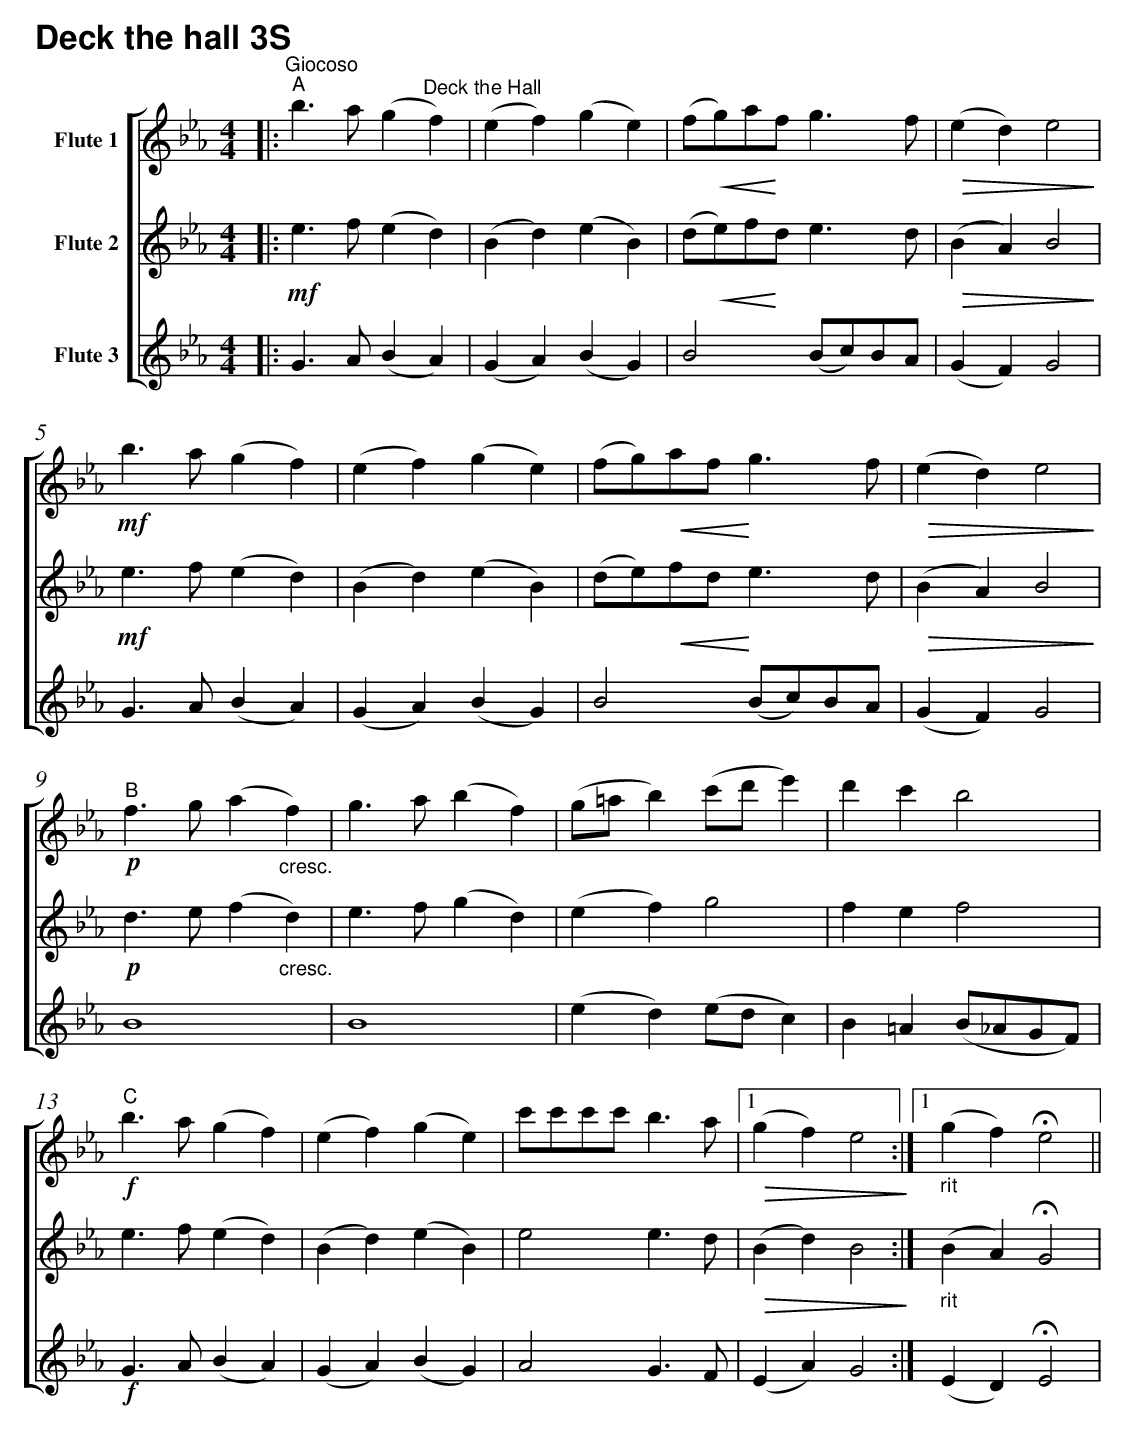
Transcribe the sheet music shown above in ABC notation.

X:1
T:Deck the hall 3S
%%score [ 1 2 3 ]
L:1/4
Q:1/4=113
M:4/4
K:Eb
V:1 treble nm="Flute 1"
V:2 treble nm="Flute 2"
V:3 treble nm="Flute 3"
V:1
|:"^Giocoso""^A" b3/2 a/ (g"^Deck the Hall" f) | (e f) (g e) | (f/!<(!g/)a/!<)!f/ g3/2 f/ |
!>(! (e d) e2!>)! |$ !mf! b3/2 a/ (g f) | (e f) (g e) | (f/g/)!<(!a/f/!<)! g3/2 f/ |
!>(! (e d) e2!>)! |$"^B"!p! f3/2 g/ (a"_cresc." f) | g3/2 a/ (b f) | (g/=a/ b) (c'/d'/ e') |
d' c' b2 |$"^C"!f! b3/2 a/ (g f) | (e f) (g e) | c'/c'/c'/c'/ b3/2 a/ |1!>(! (g f) e2!>)! :|1
"_rit" (g f) !fermata!e2 ||
V:2
|:!mf! e3/2 f/ (e d) | (B d) (e B) | (d/!<(!e/)f/!<)!d/ e3/2 d/ |!>(! (B A) B2!>)! |
!mf! e3/2 f/ (e d) | (B d) (e B) | (d/e/)!<(!f/d/!<)! e3/2 d/ |!>(! (B A) B2!>)! |
!p! d3/2 e/ (f"_cresc." d) | e3/2 f/ (g d) | (e f) g2 | f e f2 |$ e3/2 f/ (e d) | (B d) (e B) |
e2 e3/2 d/ |!>(! (B d) B2!>)! :|"_rit" (B A) !fermata!G2 |
V:3
|: G3/2 A/ (B A) | (G A) (B G) | B2 (B/c/)B/A/ | (G F) G2 |$ G3/2 A/ (B A) | (G A) (B G) |
B2 (B/c/)B/A/ | (G F) G2 |$ B4 | B4 | (e d) (e/d/ c) | B =A (B/_A/G/F/) |$
!f! G3/2 A/ (B A) | (G A) (B G) |
A2 G3/2 F/ | (E A) G2 :| (E D) !fermata!E2 |
